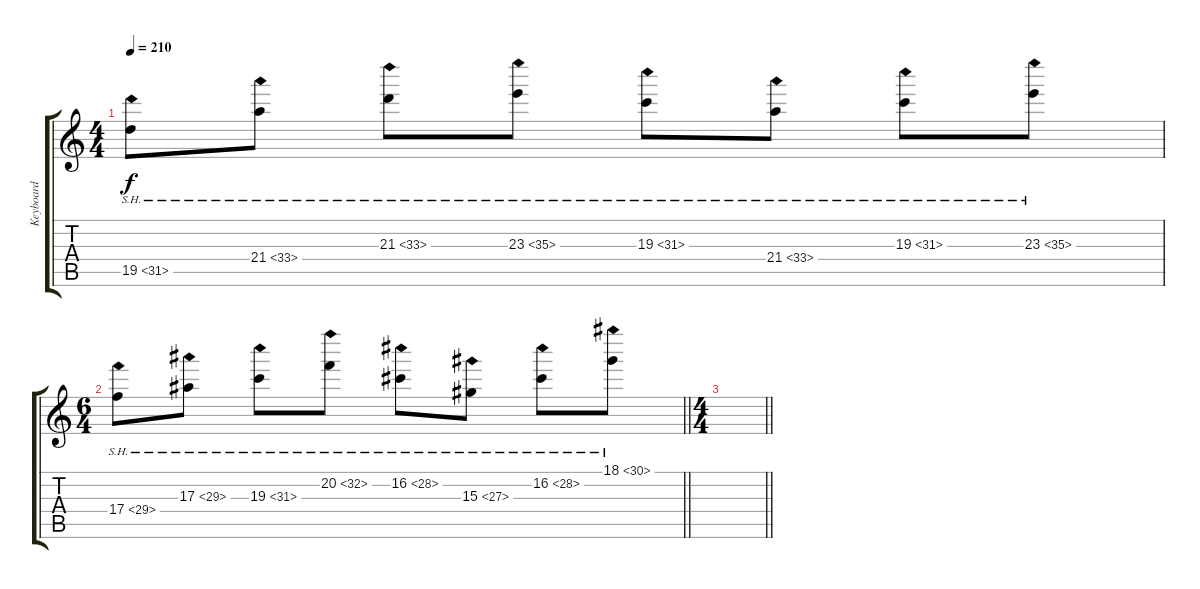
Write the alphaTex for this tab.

\track ("Keyboard" "Keyboard") {instrument acousticguitarsteel}
\staff {score tabs}
\tuning (D4 A3 F3 C3 G2 D2) {hide}
\ts (4 4)
\tempo 210
\clef g2
\ks c
19.5{sh 12}.8{dy f} 21.4{sh 12}.8 21.3{sh 12}.8 23.3{sh 12}.8 19.3{sh 12}.8 21.4{sh 12}.8 19.3{sh 12}.8 23.3{sh 12}.8 |
\ts (6 4)
\barLineRight lightlight
17.4{sh 12}.8 17.3{sh 12}.8 19.3{sh 12}.8 20.2{sh 12}.8 16.2{sh 12}.8 15.3{sh 12}.8 16.2{sh 12}.8 18.1{sh 12}.8 |
\ts (4 4)
\barLineRight lightlight
